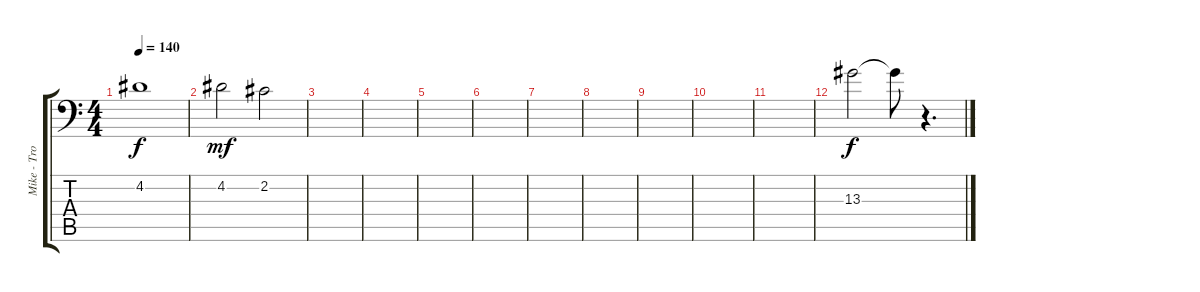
\track ("Mike - Trombone" "Mike - Tro") {instrument trombone}
\staff {score tabs}
\tuning (E4 B3 G3 D3 A2 A1) {hide}
\ts (4 4)
\tempo 140
\clef f4
\ks c
4.2.1{dy f} |
4.2.2{dy mf} 2.2.2 |
|
|
|
|
|
|
|
|
|
13.3.2{dy f} 13.3{t}.8 r.4{d}
